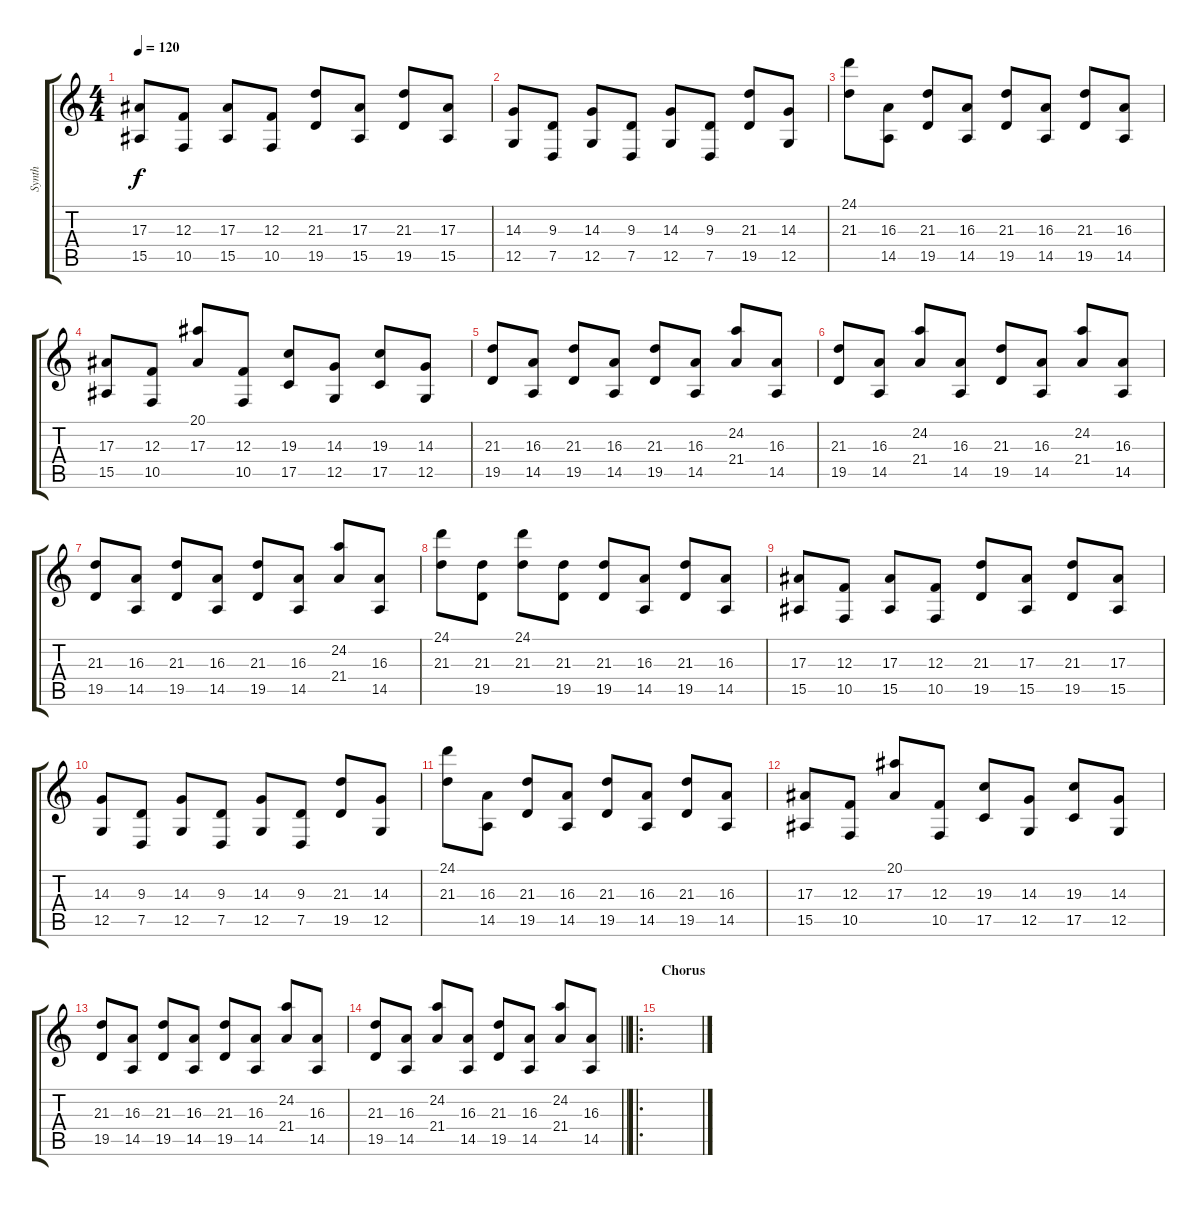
\track ("Synth" "Synth") {instrument lead1square}
\staff {score tabs}
\tuning (D4 A3 F3 C3 G2 C2) {hide}
\ts (4 4)
\tempo 120
\clef g2
\ks c
(17.3 15.5).8{dy f} (12.3 10.5).8 (17.3 15.5).8 (12.3 10.5).8 (21.3 19.5).8 (17.3 15.5).8 (21.3 19.5).8 (17.3 15.5).8 |
(14.3 12.5).8 (9.3 7.5).8 (14.3 12.5).8 (9.3 7.5).8 (14.3 12.5).8 (9.3 7.5).8 (21.3 19.5).8 (14.3 12.5).8 |
(24.1 21.3).8 (16.3 14.5).8 (21.3 19.5).8 (16.3 14.5).8 (21.3 19.5).8 (16.3 14.5).8 (21.3 19.5).8 (16.3 14.5).8 |
(17.3 15.5).8 (12.3 10.5).8 (20.1 17.3).8 (12.3 10.5).8 (19.3 17.5).8 (14.3 12.5).8 (19.3 17.5).8 (14.3 12.5).8 |
(21.3 19.5).8 (16.3 14.5).8 (21.3 19.5).8 (16.3 14.5).8 (21.3 19.5).8 (16.3 14.5).8 (24.2 21.4).8 (16.3 14.5).8 |
(21.3 19.5).8 (16.3 14.5).8 (24.2 21.4).8 (16.3 14.5).8 (21.3 19.5).8 (16.3 14.5).8 (24.2 21.4).8 (16.3 14.5).8 |
(21.3 19.5).8 (16.3 14.5).8 (21.3 19.5).8 (16.3 14.5).8 (21.3 19.5).8 (16.3 14.5).8 (24.2 21.4).8 (16.3 14.5).8 |
(24.1 21.3).8 (21.3 19.5).8 (24.1 21.3).8 (21.3 19.5).8 (21.3 19.5).8 (16.3 14.5).8 (21.3 19.5).8 (16.3 14.5).8 |
(17.3 15.5).8 (12.3 10.5).8 (17.3 15.5).8 (12.3 10.5).8 (21.3 19.5).8 (17.3 15.5).8 (21.3 19.5).8 (17.3 15.5).8 |
(14.3 12.5).8 (9.3 7.5).8 (14.3 12.5).8 (9.3 7.5).8 (14.3 12.5).8 (9.3 7.5).8 (21.3 19.5).8 (14.3 12.5).8 |
(24.1 21.3).8 (16.3 14.5).8 (21.3 19.5).8 (16.3 14.5).8 (21.3 19.5).8 (16.3 14.5).8 (21.3 19.5).8 (16.3 14.5).8 |
(17.3 15.5).8 (12.3 10.5).8 (20.1 17.3).8 (12.3 10.5).8 (19.3 17.5).8 (14.3 12.5).8 (19.3 17.5).8 (14.3 12.5).8 |
(21.3 19.5).8 (16.3 14.5).8 (21.3 19.5).8 (16.3 14.5).8 (21.3 19.5).8 (16.3 14.5).8 (24.2 21.4).8 (16.3 14.5).8 |
\barLineRight lightlight
(21.3 19.5).8 (16.3 14.5).8 (24.2 21.4).8 (16.3 14.5).8 (21.3 19.5).8 (16.3 14.5).8 (24.2 21.4).8 (16.3 14.5).8 |
\ro
\section ("" "Chorus")
